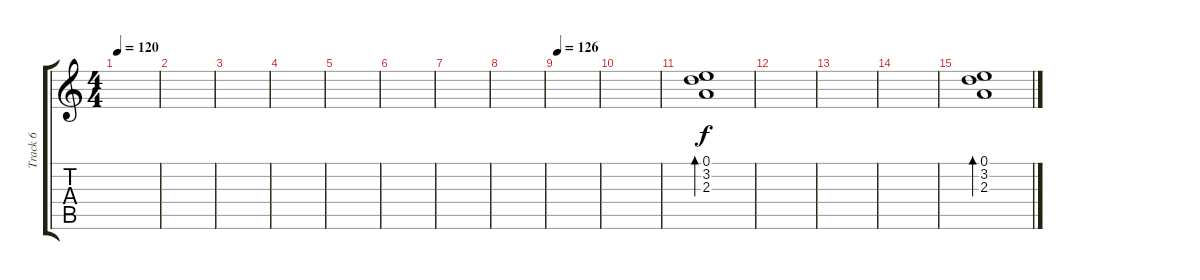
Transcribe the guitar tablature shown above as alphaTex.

\track ("Track 6" "Track 6") {instrument distortionguitar}
\staff {score tabs}
\tuning (E4 B3 G3 D3 A2 E2) {hide}
\ts (4 4)
\tempo 120
\clef g2
\ks c
|
|
|
|
|
|
|
|
\tempo 126
|
|
(0.1 3.2 2.3).1{bd 480 instrument acousticguitarsteel} |
|
|
|
(0.1 3.2 2.3).1{bd 480 instrument acousticguitarsteel}
